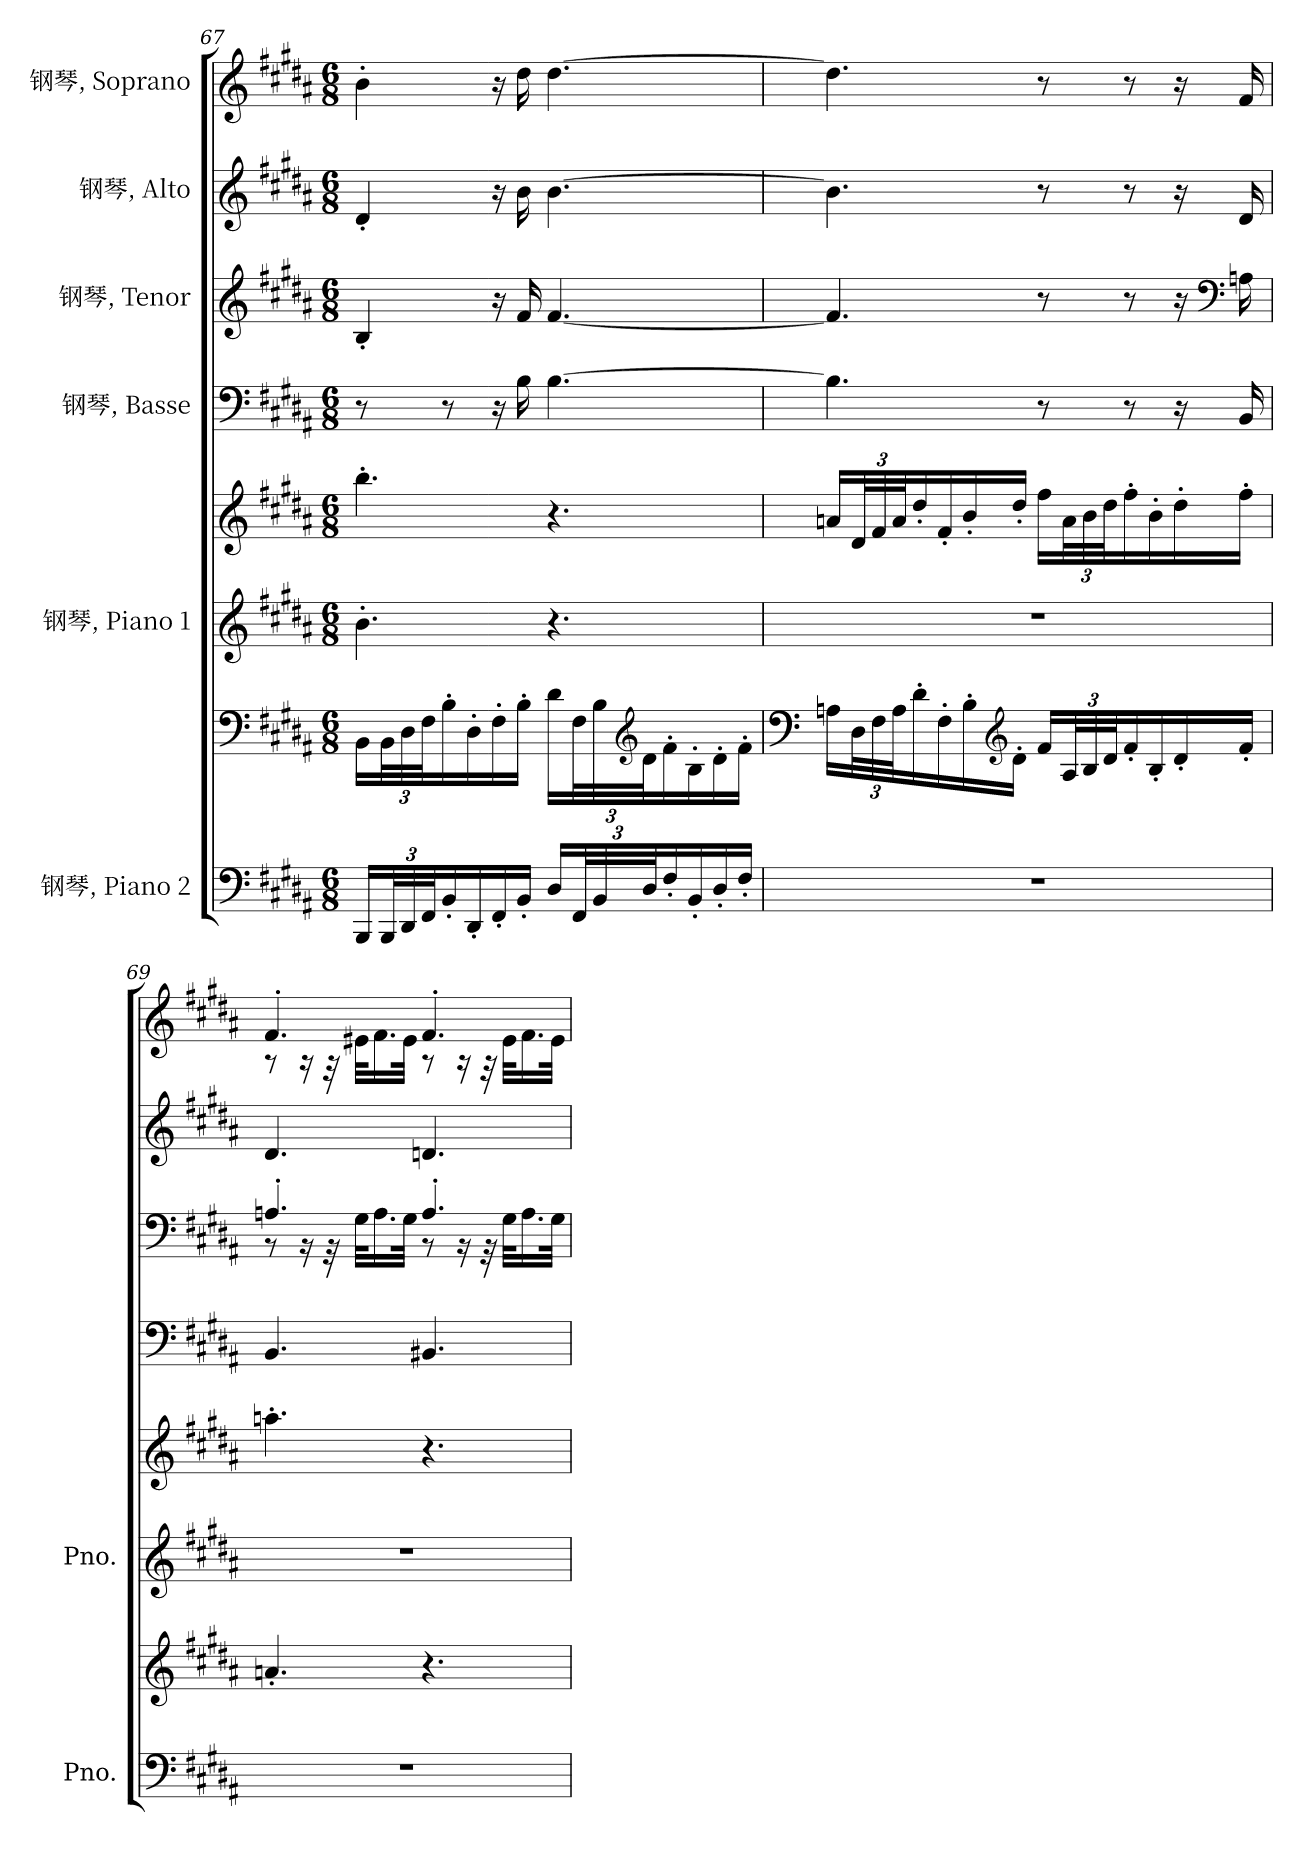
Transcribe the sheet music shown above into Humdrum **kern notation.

**kern	**kern	**kern	**kern	**kern	**kern	**kern	**kern
*part6	*part6	*part5	*part5	*part4	*part3	*part2	*part1
*staff8	*staff7	*staff6	*staff5	*staff4	*staff3	*staff2	*staff1
*I"钢琴, Piano 2	*	*I"钢琴, Piano 1	*	*I"钢琴, Basse	*I"钢琴, Tenor	*I"钢琴, Alto	*I"钢琴, Soprano
*I'Pno.	*	*I'Pno.	*	*	*	*	*
*clefF4	*clefF4	*clefG2	*clefG2	*clefF4	*clefG2	*clefG2	*clefG2
*k[f#c#g#d#a#]	*k[f#c#g#d#a#]	*k[f#c#g#d#a#]	*k[f#c#g#d#a#]	*k[f#c#g#d#a#]	*k[f#c#g#d#a#]	*k[f#c#g#d#a#]	*k[f#c#g#d#a#]
*M6/8	*M6/8	*M6/8	*M6/8	*M6/8	*M6/8	*M6/8	*M6/8
=67	=67	=67	=67	=67	=67	=67	=67
16BBB/LL	16BB\LL	4.b'\	4.bb'\	8r	4B'/	4d#'/	4b'\
*Xbrackettup	*Xbrackettup	*	*	*	*	*	*
48BBB/L	48BB\L	.	.	.	.	.	.
48DD#/	48D#\	.	.	.	.	.	.
48FF#/J	48F#\J	.	.	.	.	.	.
16BB'/	16B'\	.	.	8r	.	.	.
16DD#'/	16D#'\	.	.	.	.	.	.
16FF#'/	16F#'\	.	.	16r	16r	16r	16r
16BB'/JJ	16B'\JJ	.	.	16B\	16f#/	16b\	16dd#\
16D#/LL	16d#\LL	4.r	4.r	[4.B\	[4.f#/	[4.b\	[4.dd#\
48FF#/L	48F#\L	.	.	.	.	.	.
48BB/	48B\	.	.	.	.	.	.
*	*clefG2	*	*	*	*	*	*
48D#/J	48d#\J	.	.	.	.	.	.
16F#'/	16f#'\	.	.	.	.	.	.
16BB'/	16B'\	.	.	.	.	.	.
16D#'/	16d#'\	.	.	.	.	.	.
16F#'/JJ	16f#'\JJ	.	.	.	.	.	.
!!LO:PB:g=z
=68	=68	=68	=68	=68	=68	=68	=68
*	*clefF4	*	*	*	*	*	*
2.r	16An\LL	2.r	16an/LL	4.B\]	4.f#/]	4.b\]	4.dd#\]
*	*	*	*Xbrackettup	*	*	*	*
.	48D#\L	.	48d#/L	.	.	.	.
.	48F#\	.	48f#/	.	.	.	.
.	48A\J	.	48a/J	.	.	.	.
.	16d#'\	.	16dd#'/	.	.	.	.
.	16F#'\	.	16f#'/	.	.	.	.
.	16B'\	.	16b'/	.	.	.	.
*	*clefG2	*	*	*	*	*	*
.	16d#'\JJ	.	16dd#'/JJ	.	.	.	.
.	16f#/LL	.	16ff#\LL	8r	8r	8r	8r
.	48A/L	.	48a\L	.	.	.	.
.	48B/	.	48b\	.	.	.	.
.	48d#/J	.	48dd#\J	.	.	.	.
.	16f#'/	.	16ff#'\	8r	8r	8r	8r
.	16B'/	.	16b'\	.	.	.	.
.	16d#'/	.	16dd#'\	16r	16r	16r	16r
*	*	*	*	*	*clefF4	*	*
.	16f#'/JJ	.	16ff#'\JJ	16BB/	16An\	16d#/	16f#/
=69	=69	=69	=69	=69	=69	=69	=69
*	*	*	*	*	*^	*	*^
2.r	4.an'/	2.r	4.aan'\	4.BB/	4.An'/	8r	4.d#/	4.f#'/	8r
.	.	.	.	.	.	16r	.	.	16r
.	.	.	.	.	.	32r	.	.	32r
.	.	.	.	.	.	32G#\KLL	.	.	32e#X\KLL
.	.	.	.	.	.	16.A\	.	.	16.f#\
.	.	.	.	.	.	32G#\JJk	.	.	32e#\JJk
.	4.r	.	4.r	4.BB#X/	4.A'/	8r	4.dn/	4.f#'/	8r
.	.	.	.	.	.	16r	.	.	16r
.	.	.	.	.	.	32r	.	.	32r
.	.	.	.	.	.	32G#\KLL	.	.	32e#\KLL
.	.	.	.	.	.	16.A\	.	.	16.f#\
.	.	.	.	.	.	32G#\JJk	.	.	32e#\JJk
*	*	*	*	*	*v	*v	*	*v	*v
=	=	=	=	=	=	=	=
*-	*-	*-	*-	*-	*-	*-	*-
